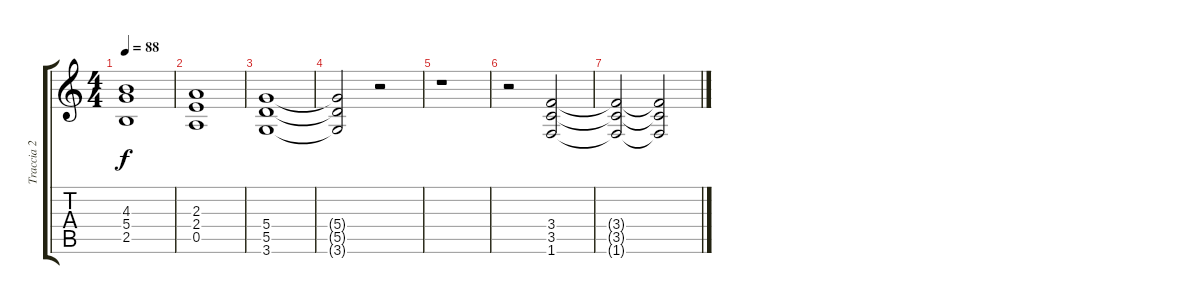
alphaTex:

\track ("Traccia 2" "Traccia 2") {instrument overdrivenguitar}
\staff {score tabs}
\tuning (E4 B3 G3 D3 A2 E2) {hide}
\ts (4 4)
\tempo 88
\clef g2
\ks c
(4.3 5.4 2.5).1{dy f} |
(2.3 2.4 0.5).1 |
(5.4 5.5 3.6).1 |
(5.4{t} 5.5{t} 3.6{t}).2 r.2 |
r.1 |
r.2 (3.4 3.5 1.6).2 |
(3.4{t} 3.5{t} 1.6{t}).2 (3.4{t} 3.5{t} 1.6{t}).2
